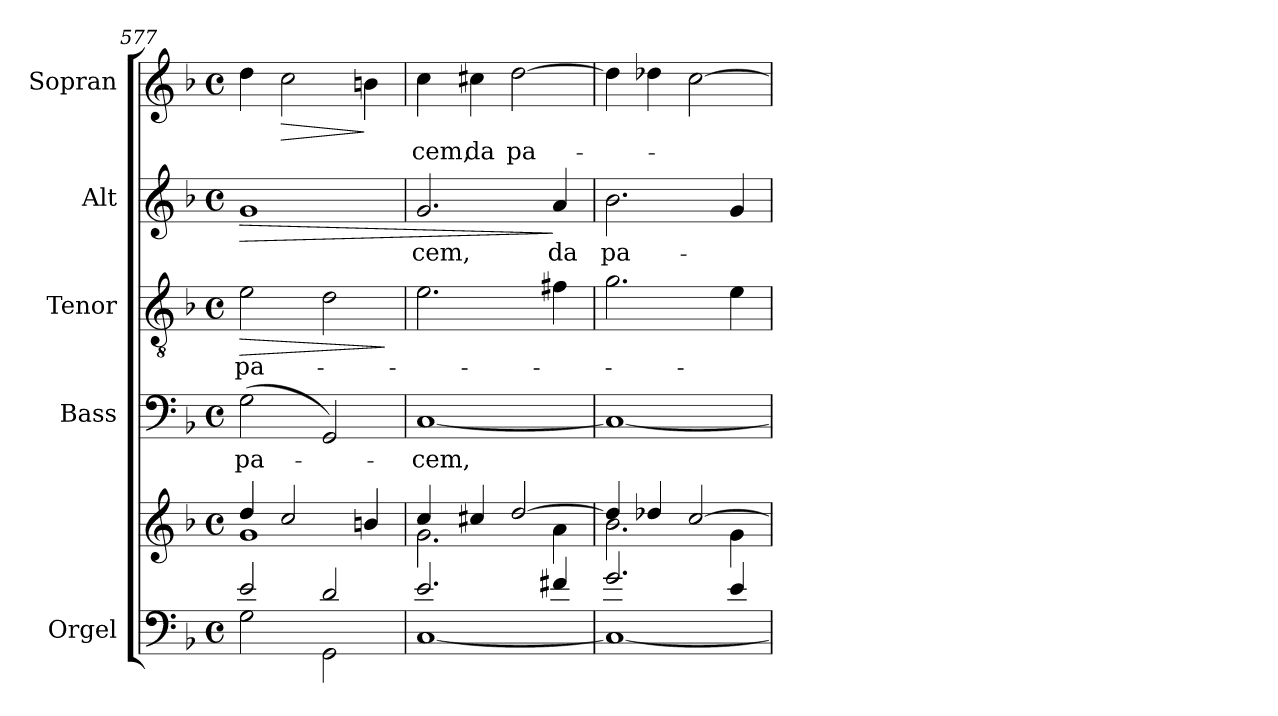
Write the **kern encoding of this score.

**kern	**kern	**kern	**text	**kern	**text	**dynam	**kern	**text	**dynam	**kern	**text	**dynam
*part5	*part5	*part4	*part4	*part3	*part3	*part3	*part2	*part2	*part2	*part1	*part1	*part1
*staff6	*staff5	*staff4	*staff4	*staff3	*staff3	*staff3	*staff2	*staff2	*staff2	*staff1	*staff1	*staff1
*I"Orgel	*	*I"Bass	*	*I"Tenor	*	*	*I"Alt	*	*	*I"Sopran	*	*
*I'Org.	*	*I'B	*	*I'T	*	*	*I'A	*	*	*I'S	*	*
*clefF4	*clefG2	*clefF4	*	*clefGv2	*	*	*clefG2	*	*	*clefG2	*	*
*k[b-]	*k[b-]	*k[b-]	*	*k[b-]	*	*	*k[b-]	*	*	*k[b-]	*	*
*F:	*F:	*F:	*	*F:	*	*	*F:	*	*	*F:	*	*
*M4/4	*M4/4	*M4/4	*	*M4/4	*	*	*M4/4	*	*	*M4/4	*	*
*met(c)	*met(c)	*met(c)	*	*met(c)	*	*	*met(c)	*	*	*met(c)	*	*
=577	=577	=577	=577	=577	=577	=577	=577	=577	=577	=577	=577	=577
*^	*^	*	*	*	*	*	*	*	*	*	*	*
!	!	!	!	!	!LO:LY:b	!	!LO:LY:b	!LO:HP:b	!	!	!LO:HP:b	!	!	!
2e/	2G\	4dd/	1g	(>2G\	pa-	2e\	pa-	>	1g	.	>	4dd\	.	.
!	!	!	!	!	!	!	!	!	!	!	!	!	!	!LO:HP:b
.	.	2cc/	.	.	.	.	.	.	.	.	.	2cc\	.	>
2d/	2GG\	.	.	2GG/)	.	2d\	.	.	.	.	.	.	.	.
.	.	4bn/	.	.	.	.	.	.	.	.	.	4bn\	.	]
*v	*v	*	*	*	*	*	*	*	*	*	*	*	*	*
*	*v	*v	*	*	*	*	*	*	*	*	*	*	*
.	.	.	.	.	.	]	.	.	.	.	.	.
=578	=578	=578	=578	=578	=578	=578	=578	=578	=578	=578	=578	=578
*^	*^	*	*	*	*	*	*	*	*	*	*	*
!	!	!	!	!	!LO:LY:b	!	!	!	!	!LO:LY:b	!	!	!LO:LY:b	!
2.e/	[<1C	4cc/	2.g\	[1C	-cem,	2.e\	.	.	2.g/	-cem,	.	4cc\	-cem,	.
!	!	!	!	!	!	!	!	!	!	!	!	!	!LO:LY:b	!
.	.	4cc#X/	.	.	.	.	.	.	.	.	.	4cc#X\	da	.
!	!	!	!	!	!	!	!	!	!	!	!	!	!LO:LY:b	!
.	.	[>2dd/	.	.	.	.	.	.	.	.	.	[2dd\	pa-	.
!	!	!	!	!	!	!	!	!	!	!LO:LY:b	!	!	!	!
4f#X/	.	.	4a\	.	.	4f#X\	.	.	4a/	da	]	.	.	.
=579	=579	=579	=579	=579	=579	=579	=579	=579	=579	=579	=579	=579	=579	=579
!	!	!	!	!	!	!	!	!	!	!LO:LY:b	!	!	!	!
2.g/	1C_	4dd/]	2.b-\	1C_	.	2.g\	.	.	2.b-\	pa-	.	4dd\]	.	.
.	.	4dd-X/	.	.	.	.	.	.	.	.	.	4dd-X\	.	.
.	.	[>2cc/	.	.	.	.	.	.	.	.	.	[2cc\	.	.
4e/	.	.	4g\	.	.	4e\	.	.	4g/	.	.	.	.	.
*v	*v	*	*	*	*	*	*	*	*	*	*	*	*	*
*	*v	*v	*	*	*	*	*	*	*	*	*	*	*
=	=	=	=	=	=	=	=	=	=	=	=	=
*-	*-	*-	*-	*-	*-	*-	*-	*-	*-	*-	*-	*-
